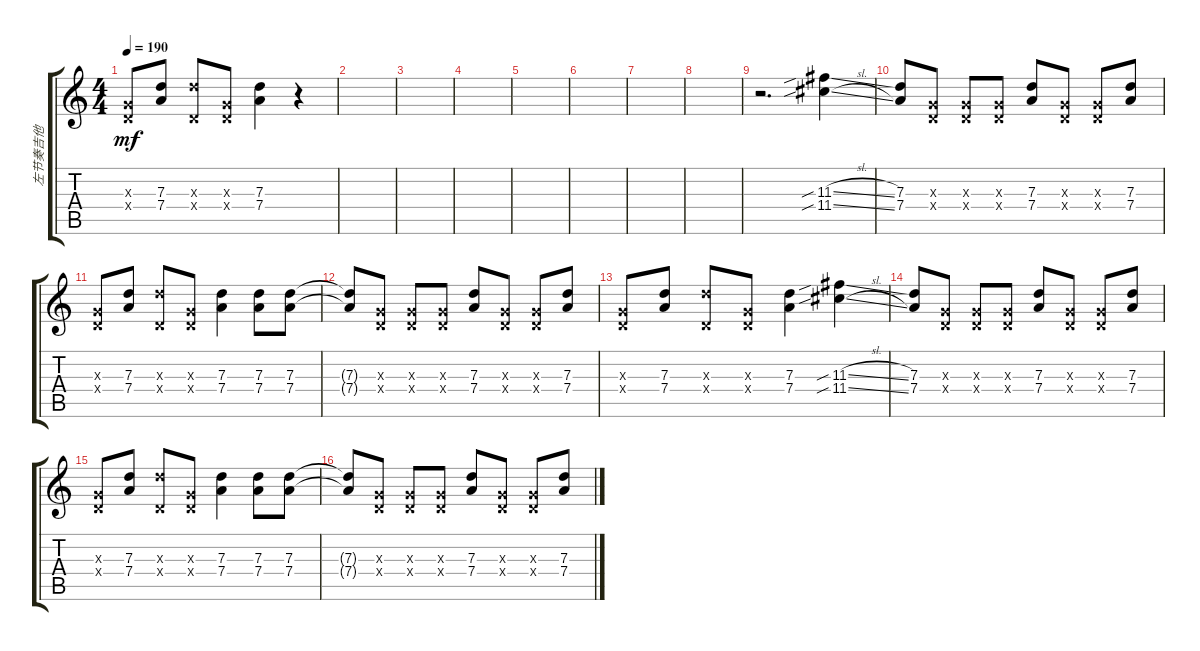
\track ("左节奏吉他" "左节奏吉他") {instrument acousticguitarsteel}
\staff {score tabs}
\tuning (E4 B3 G3 D3 A2 E2) {hide}
\ts (4 4)
\tempo 190
\clef g2
\ks c
(0.3{x} 0.4{x}).8{dy mf} (7.3 7.4).8 (7.3{x} 0.4{x}).8 (0.3{x} 0.4{x}).8 (7.3 7.4).4 r.4 |
|
|
|
|
|
|
|
r.2{d} (11.3{sib sl} 11.4{sib sl}).4 |
(7.3 7.4).8 (0.3{x} 0.4{x}).8 (0.3{x} 0.4{x}).8 (0.3{x} 0.4{x}).8 (7.3 7.4).8 (0.3{x} 0.4{x}).8 (0.3{x} 0.4{x}).8 (7.3 7.4).8 |
(0.3{x} 0.4{x}).8 (7.3 7.4).8 (7.3{x} 0.4{x}).8 (0.3{x} 0.4{x}).8 (7.3 7.4).4 (7.3 7.4).8 (7.3 7.4).8 |
(7.3{t} 7.4{t}).8 (0.3{x} 0.4{x}).8 (0.3{x} 0.4{x}).8 (0.3{x} 0.4{x}).8 (7.3 7.4).8 (0.3{x} 0.4{x}).8 (0.3{x} 0.4{x}).8 (7.3 7.4).8 |
(0.3{x} 0.4{x}).8 (7.3 7.4).8 (7.3{x} 0.4{x}).8 (0.3{x} 0.4{x}).8 (7.3 7.4).4 (11.3{sib sl} 11.4{sib sl}).4 |
(7.3 7.4).8 (0.3{x} 0.4{x}).8 (0.3{x} 0.4{x}).8 (0.3{x} 0.4{x}).8 (7.3 7.4).8 (0.3{x} 0.4{x}).8 (0.3{x} 0.4{x}).8 (7.3 7.4).8 |
(0.3{x} 0.4{x}).8 (7.3 7.4).8 (7.3{x} 0.4{x}).8 (0.3{x} 0.4{x}).8 (7.3 7.4).4 (7.3 7.4).8 (7.3 7.4).8 |
(7.3{t} 7.4{t}).8 (0.3{x} 0.4{x}).8 (0.3{x} 0.4{x}).8 (0.3{x} 0.4{x}).8 (7.3 7.4).8 (0.3{x} 0.4{x}).8 (0.3{x} 0.4{x}).8 (7.3 7.4).8
